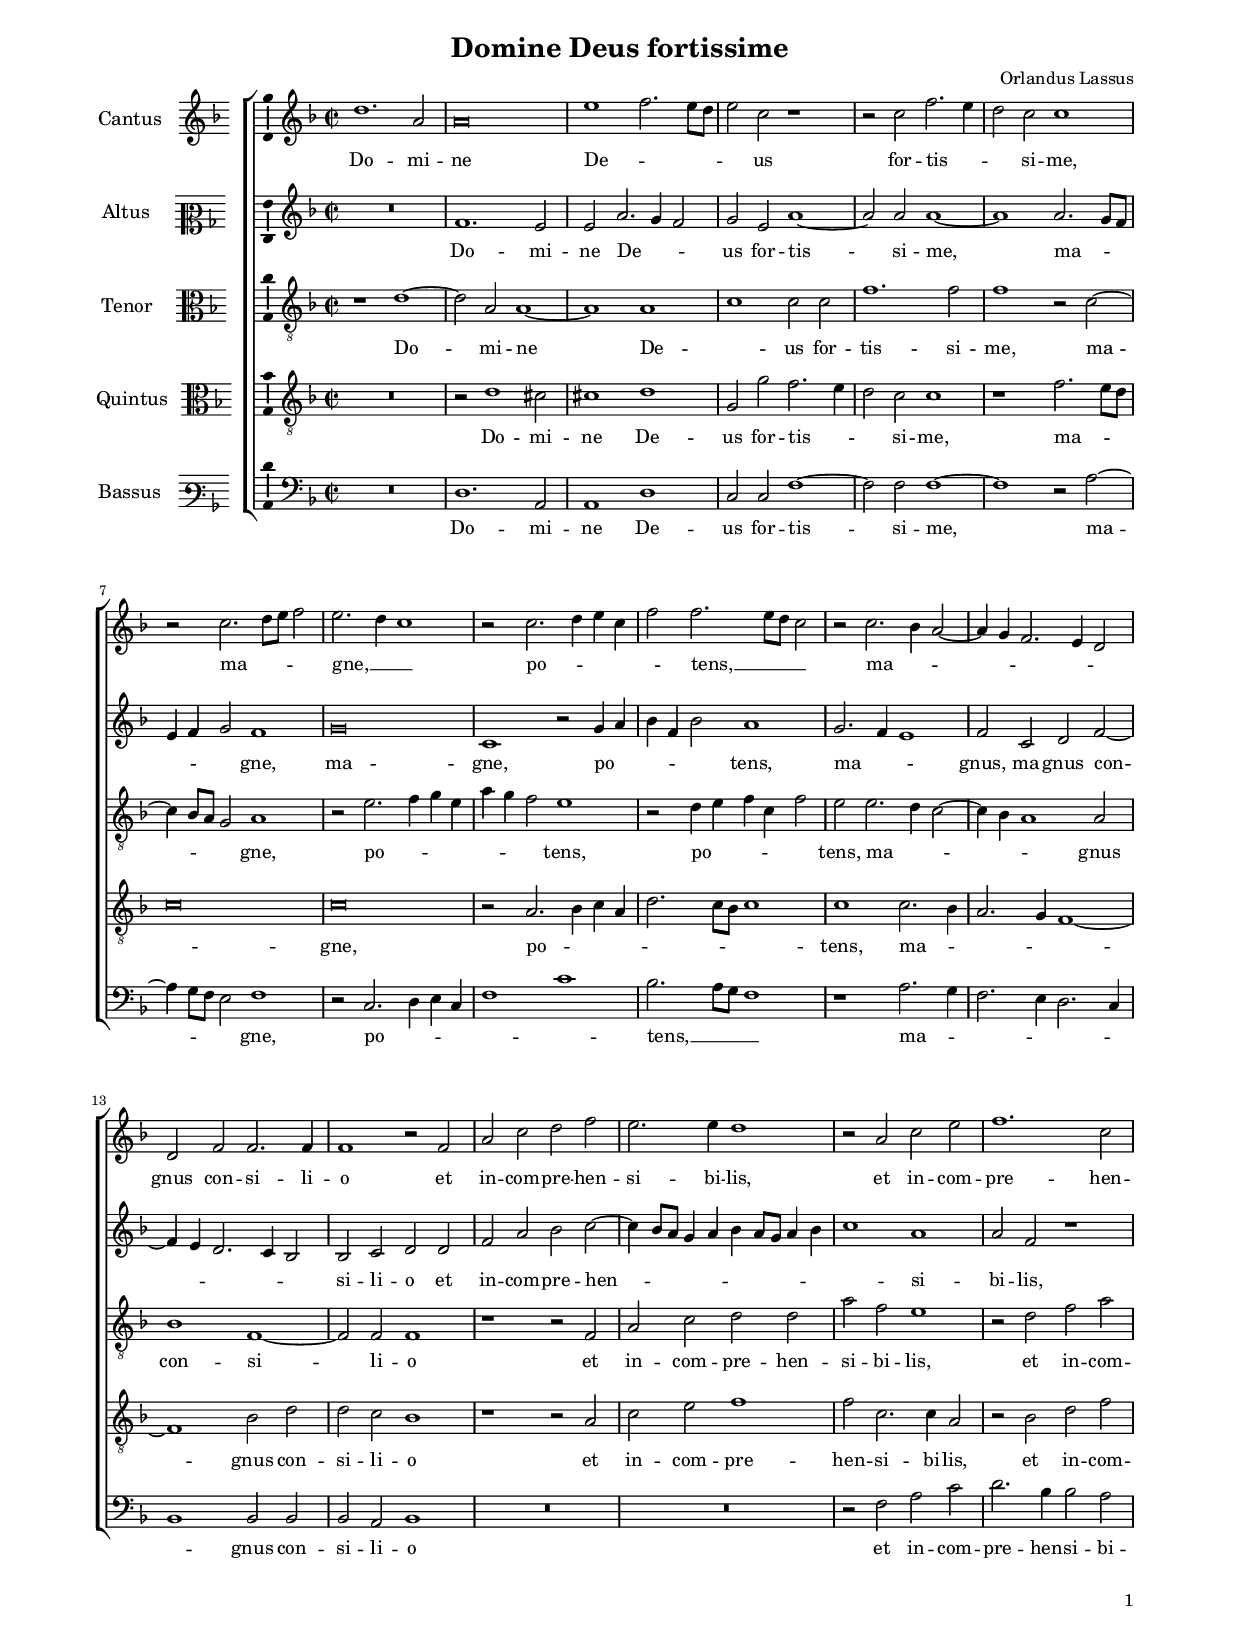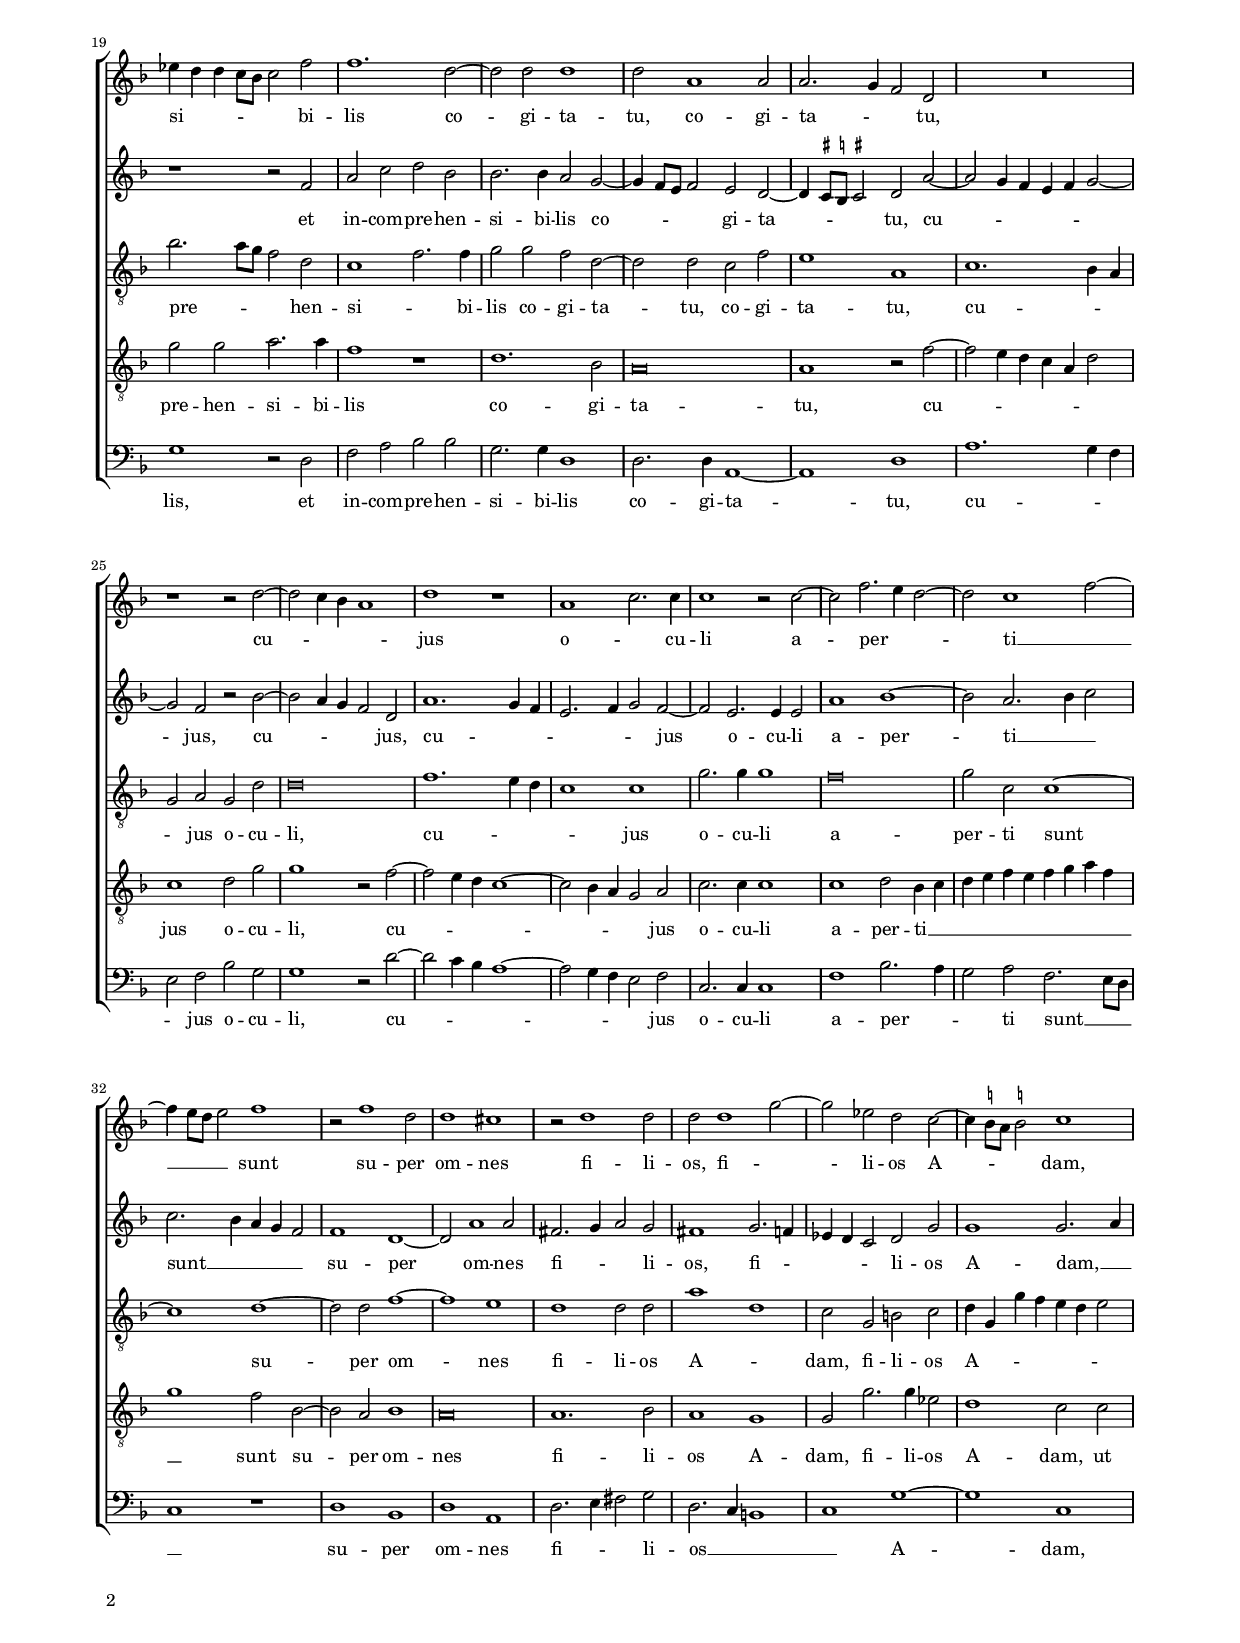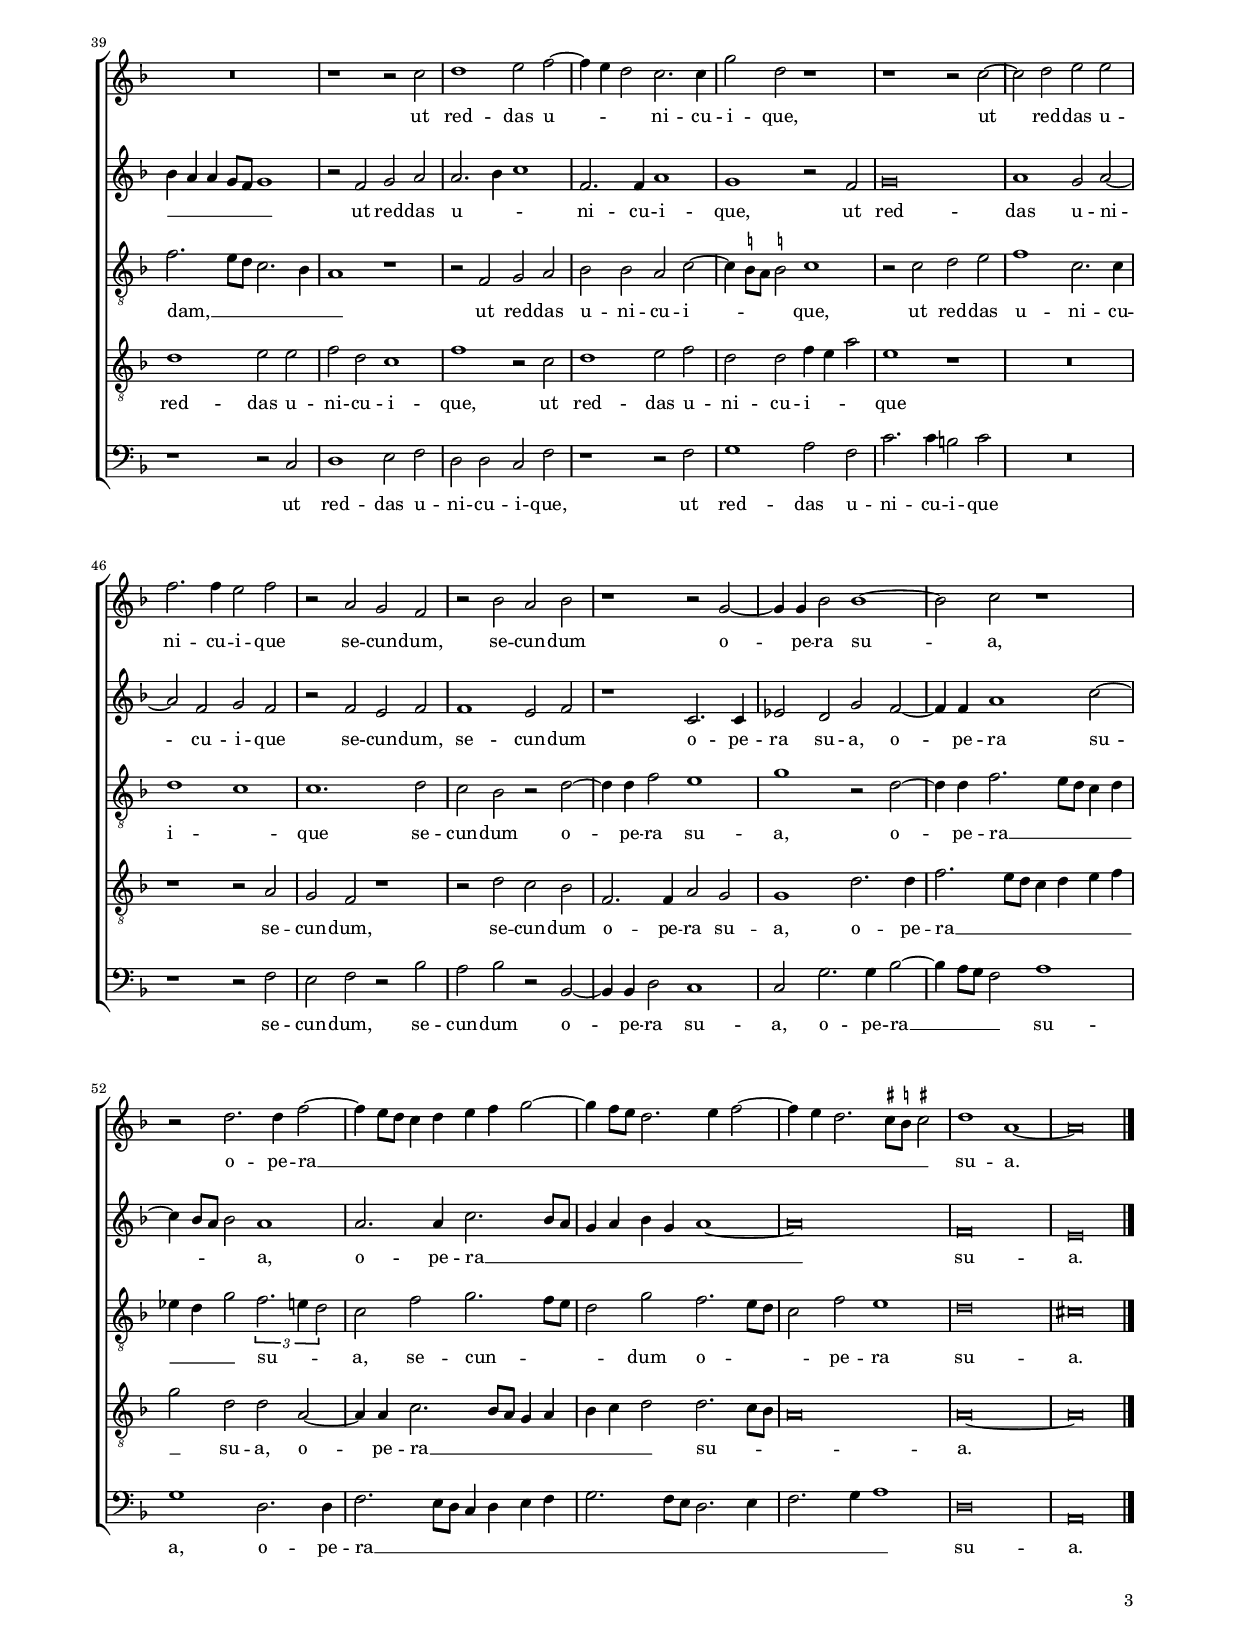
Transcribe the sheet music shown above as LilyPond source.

\header
{
  title="Domine Deus fortissime"
  composer="Orlandus Lassus"
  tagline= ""
}

\version "2.22.1"
\include "deutsch.ly"
#(set-global-staff-size 15)
% #(set-default-paper-size "letter")
#(ly:set-option 'point-and-click #f)


\paper
	{
	top-margin = 1.8 \cm
	bottom-margin = 1.2 \cm
	left-margin = 1.8 \cm
	right-margin = 1.8 \cm
	ragged-bottom = ##f
	ragged-last-bottom = ##f
	print-page-number = ##f
	system-system-spacing = #'((basic-distance . 17) (minimum-distance . 14) (padding . 7) (strechability . 150))
    oddFooterMarkup=\markup   \fill-line { "" \fromproperty #'page:page-number-string }
    evenFooterMarkup=\markup  \fill-line { \fromproperty #'page:page-number-string "" }
    last-bottom-spacing = #'((basic-distance . 12) (minimum-distance . 7) (padding . 4))
    systems-per-page = 3
    page-count = 3
%	min-systems-per-page = 3
%	print-all-headers = ##t
%	print-first-page-number = ##t
%	first-page-number = 1
	}

	
global = {
	\key f \major
	\time 2/2 \set Score.measureLength = #(ly:make-moment 2/1)
    \set Score.tempoHideNote = ##t
    \tempo 2 = 90
    \skip 1*2*57 \bar "|."
	}

	ficta = { \once \set suggestAccidentals = ##t }

	forget = #(define-music-function (music) (ly:music?) #{
		\accidentalStyle forget
		$music
		\accidentalStyle default
		#})


incipitcantus = \markup { \score {
	{
	\set Staff.instrumentName = \markup { \fontsize #1 "Cantus" }
	\key f \major
	\clef violin
	s4 \bar ""
	}
	\layout  {
	raggedright = ##t
	indent = 1.6 \cm
	line-width = 2.2\cm
	\context { \Staff \remove Time_signature_engraver }
	\override Staff.Clef.Y-extent = #'(0 . 0)
	}} \hspace #1 }

      
incipitaltus = \markup { \score {
	{
	\set Staff.instrumentName = \markup { \fontsize #1 "Altus" }
	\key f \major
	\clef mezzosoprano
	s4 \bar ""
	}
	\layout  {
	raggedright = ##t
	indent = 1.6 \cm
	line-width = 2.2\cm
	\context { \Staff \remove Time_signature_engraver }
	\override Staff.Clef.Y-extent = #'(0 . 0)
	}} \hspace #1 }


incipittenor = \markup { \score {
	{
	\set Staff.instrumentName = \markup { \fontsize #1 "Tenor" }
	\key f \major
	\clef alto
	s4 \bar ""
	}
	\layout  {
	raggedright = ##t
	indent = 1.6 \cm
	line-width = 2.2\cm
	\context { \Staff \remove Time_signature_engraver }
	\override Staff.Clef.Y-extent = #'(0 . 0)
	}} \hspace #1 }
      
      
incipitquintus = \markup { \score {
	{
	\set Staff.instrumentName = \markup { \fontsize #1 "Quintus" }
	\key f \major
	\clef alto
	s4 \bar ""
	}
	\layout  {
	raggedright = ##t
	indent = 1.6 \cm
	line-width = 2.2\cm
	\context { \Staff \remove Time_signature_engraver }
	\override Staff.Clef.Y-extent = #'(0 . 0)
	}} \hspace #1 }
      
      
incipitbassus = \markup { \score {
	{
	\set Staff.instrumentName = \markup { \fontsize #1 "Bassus" }
	\key f \major
	\clef varbaritone
	s4 \bar ""
	}
	\layout  {
	raggedright = ##t
	indent = 1.6 \cm
	line-width = 2.2\cm
	\context { \Staff \remove Time_signature_engraver }
	\override Staff.Clef.Y-extent = #'(0 . 0)
	}} \hspace #1 }


cantus =  \relative c''
	{
	d1. a2
	a\breve
	e'1 f2. e8 d
	e2 c r1
%5
	r2 c f2. e4 |
	d2 c c1
	r2 c2. d8 e f2
	e2. d4 c1
	r2 c2. d4 e c
%10
	f2 f2. e8 d c2 |
	r2 c2. b4 a2~
	a4 g f2. e4 d2
	d2 f f2. f4
	f1 r2 f
%15
	a2 c d f |
	e2. e4 d1
	r2 a c e
	f1. c2
	es4 d d c8 b c2 f
%20
	f1. d2~ |
	d2 d d1
	d2 a1 a2
	a2. g4 f2 d
	R\breve
%25
	r1 r2 d'~ |
	d2 c4 b a1
	d1 r
	a1 c2. c4
	c1 r2 c~
%30
	c2 f2. e4 d2~ |
	d2 c1 f2~
	f4 e8 d e2 f1
	r2 f1 d2
	d1 cis
%35
	r2 d1 d2 |
	d2 d1 g2~
	g2 es d c~
	c4 \stemDown \ficta h8 a \stemNeutral \ficta h!2 c1
	R\breve
%40
	r1 r2 c |
	d1 e2 f~
	f4 e d2 c2. c4
	g'2 d r1
	r1 r2 c~
%45
	c2 d e e |
	f2. f4 e2 f
	r2 a, g f
	r2 b a b
	r1 r2 g~
%50
	g4 g b2 b1~ |
	b2 c r1
	r2 d2. d4 f2~
	f4 e8 d c4 d e f g2~
	g4 f8 e d2. e4 f2~
%55
	f4 e d2. \ficta cis8 \ficta h \ficta cis!2 |
	d1 a~
	a\breve |
	}


altus =  \relative c'
	{
	R\breve
	f1. e2
	e2 a2. g4 f2
	g2 e a1~
%5
	a2 a a1~ |
	a1 a2. g8 f
	e4 f g2 f1
	g\breve
	c,1 r2 g'4 a
%10
	b4 f b2 a1 |
	g2. f4 e1
	f2 c d f~
	f4 e d2. c4 b2
	b2 c d d
%15
	f2 a b c~ |
	c4 b8 a g4 a b a8 g a4 b
	c1 a
	a2 f r1
	r1 r2 f
%20
	a2 c d b |
	b2. b4 a2 g~
	g4 f8 e f2 e d~
	d4 \ficta cis8 \ficta h \ficta cis!2 d a'~
	a2 g4 f e f g2~
%25
	g2 f r b~ |
	b2 a4 g f2 d
	a'1. g4 f
	e2. f4 g2 f~
	f2 e2. e4 e2
%30
	a1 b~ |
	b2 a2. b4 c2
	c2. b4 a g f2
	f1 d~
	d2 a'1 a2
%35
	fis2. g4 a2 g |
	fis1 g2. f4
	es4 d c2 d g
	g1 g2. a4
	b4 a a g8 f g1
%40
	r2 f g a |
	a2. b4 c1
	f,2. f4 a1
	g1 r2 f
	g\breve
%45
	a1 g2 a~ |
	a2 f g f
	r2 f e f
	f1 e2 f
	r1 c2. c4
%50
	es2 d g f~ |
	f4 f a1 c2~
	c4 b8 a b2 a1
	a2. a4 c2. b8 a
	g4 a b g a1~
%55
	a\breve |
	f\breve
	e\breve |
	}


tenor =  \relative c'
	{
	r1 d~
	d2 a a1~
	a1 a
	c1 c2 c
%5
	f1. f2 |
	f1 r2 c~
	c4 b8 a g2 a1
	r2 e'2. f4 g e
	a4 g f2 e1
%10
	r2 d4 e f c f2 |
	e2 e2. d4 c2~
	c4 b a1 a2
	b1 f~
	f2 f f1
%15
	r1 r2 f |
	a2 c d d
	a'2 f e1
	r2 d f a
	b2. a8 g f2 d
%20
	c1 f2. f4 |
	g2 g f d~
	d2 d c f
	e1 a,
	c1. b4 a
%25
	g2 a g d' |
	d\breve
	f1. e4 d
	c1 c
	g'2. g4 g1
%30
	f\breve |
	g2 c, c1~
	c1 d~
	d2 d f1~
	f1 e
%35
	d1 d2 d |
	a'1 d,
	c2 g h c
	d4 g, g' f e d e2
	f2. e8 d c2. b4
%40
	a1 r |
	r2 f g a
	b2 b a c~
	c4 \stemDown \ficta h8 a \stemNeutral \ficta h!2 c1
	r2 c d e
%45
	f1 c2. c4 |
	d1 c
	c1. d2
	c2 b r d~
	d4 d f2 e1
%50
	g1 r2 d~ |
	d4 d f2. e8 d c4 d
        es4 d g2 \tuplet 3/2 { f2. e4 d2 }
	c2 f g2. f8 e
	d2 g f2. e8 d
%55
	c2 f e1 |
	d\breve
	cis\breve |
	}


quintus  =  \relative c'
	{
	R\breve
	r2 d1 cis2
	cis1 d
	g,2 g' f2. e4
%5
	d2 c c1 |
	r1 f2. e8 d
	c\breve
	c\breve
	r2 a2. b4 c a 
%10
	d2. c8 b c1 |
	c1 c2. b4
	a2. g4 f1~
	f1 b2 d
	d2 c b1
%15
	r1 r2 a |
	c2 e f1
	f2 c2. c4 a2
	r2 b d f
	g2 g a2. a4
%20
	f1 r |
	d1. b2
	a\breve
	a1 r2 f'~
	f2 e4 d c a d2
%25
	c1 d2 g |
	g1 r2 f~
	f2 e4 d c1~
	c2 b4 a g2 a
	c2. c4 c1
%30
	c1 d2 b4 c |
	d4 e f e f g a f
	g1 f2 b,~
	b2 a b1
	a\breve
%35
	a1. b2 |
	a1 g
	g2 g'2. g4 es2
	d1 c2 c
	d1 e2 e
%40
	f2 d c1 |
	f1 r2 c
	d1 e2 f
	d2 d f4 e a2
	e1 r
%45
	R\breve |
	r1 r2 a,
	g2 f r1
	r2 d' c b
	f2. f4 a2 g
%50
	g1 d'2. d4 |
	f2. e8 d c4 d e f
	g2 d d a~
	a4 a c2. b8 a g4 a
	b4 c d2 d2. c8 b
%55
	a\breve
	a\breve~
	a\breve |
	}


bassus  =  \relative c
	{
	R\breve
	d1. a2
	a1 d
	c2 c f1~
%5
	f2 f f1~ |
	f1 r2 a~
	a4 g8 f e2 f1
	r2 c2. d4 e c
	f1 c'
%10
	b2. a8 g f1 |
	r1 a2. g4
	f2. e4 d2. c4
	b1 b2 b
	b2 a b1
%15
	R\breve |
	R\breve
	r2 f' a c
	d2. b4 b2 a
	g1 r2 d
%20
	f2 a b b |
	g2. g4 d1
	d2. d4 a1~
	a1 d
	a'1. g4 f
%25
	e2 f b g |
	g1 r2 d'~
	d2 c4 b a1~
	a2 g4 f e2 f
	c2. c4 c1
%30
	f1 b2. a4 |
	g2 a f2. e8 d
	c1 r
	d1 b
	d1 a
%35
	d2. e4 fis2 g |
	d2. c4 h1
	c1 g'~
	g1 c,
	r1 r2 c
%40
	d1 e2 f |
	d2 d c f
	r1 r2 f
	g1 a2 f
	c'2. c4 h2 c
%45
	R\breve |
	r1 r2 f,
	e2 f r b
	a2 b r b,~
	b4 b d2 c1
%50
	c2 g'2. g4 b2~ |
	b4 a8 g f2 a1
	g1 d2. d4
	f2. e8 d c4 d e f
	g2. f8 e d2. e4
%55
	f2. g4 a1 |
	d,\breve
	a\breve |
	}


lyricscantus = \lyricmode {
	Do -- mi -- ne De -- _ _ _ _ us for -- tis -- _ _ si -- me,
        ma -- _ _ _ gne, __ _ _ po -- _ _ _ _ tens, __ _ _ _
        ma -- _ _ _ _ _ _ gnus con -- si -- li -- o
        et in -- com -- pre -- hen -- si -- bi -- lis,
        et in -- com -- pre -- hen -- si -- _ _ _ _ _ bi -- lis
        co -- gi -- ta -- tu,
        co -- gi -- ta -- _ _ tu,
        cu -- _ _ _ jus o -- _ cu -- li
        a -- per -- _ _ ti __ _ _ _ _ sunt
        su -- per om -- nes
        fi -- li -- os,
        fi -- _ li -- os A -- _ _ _ dam,
        ut red -- das u -- _ _ ni -- cu -- i -- que,
        ut red -- das u -- ni -- cu -- i -- que
        se -- cun -- dum,
        se -- cun -- dum o -- pe -- ra su -- a,
        o -- pe -- ra __ _ _ _ _ _ _ _ _ _ _ _ _ _ _ _ _ _ su -- a.
	}


lyricsaltus = \lyricmode {
	Do -- mi -- ne De -- _ _ us for -- tis -- si -- me,
        ma -- _ _ _ _ _ gne, 
        ma -- gne,
        po -- _ _ _ _ tens,
        ma -- _ _ gnus,
        ma -- gnus con -- _ _ _ _ si -- li -- o
        et in -- com -- pre -- hen -- _ _ _ _ _ _ _ _ _ _ si -- bi -- lis,
        et in -- com -- pre -- hen -- si -- bi -- lis
        co -- _ _ _ gi -- ta -- _ _ _ tu,
        cu -- _ _ _ _ _ jus,
        cu -- _ _ _ jus,
        cu -- _ _ _ _ _ jus o -- cu -- li
        a -- per -- ti __ _ _ sunt __ _ _ _ _
        su -- per om -- nes
        fi -- _ _ li -- os,
        fi -- _ _ _ _ li -- os A -- dam, __ _ _ _ _ _ _ _
        ut red -- das u -- _ _ ni -- cu -- i -- que,
        ut red -- das u -- ni -- cu -- i -- que
        se -- cun -- dum,
        se -- cun -- dum o -- pe -- ra su -- a,
        o -- pe -- ra su -- _ _ _ a,
        o -- pe -- ra __ _ _ _ _ _ _ _ su -- a.
	}


lyricstenor = \lyricmode {
	Do -- mi -- ne De -- _ us for -- tis -- si -- me,
        ma -- _ _ _ gne, po -- _ _ _ _ _ _ tens,
        po -- _ _ _ _ tens,
        ma -- _ _ _ _ gnus con -- si -- li -- o
        et in -- com -- pre -- hen -- si -- bi -- lis,
        et in -- com -- pre -- _ _ _ hen -- si -- _ bi -- lis
        co -- gi -- ta -- tu,
        co -- gi -- ta -- tu,
        cu -- _ _ _ jus o -- cu -- li,
        cu -- _ _ _ jus o -- cu -- li
        a -- per -- ti sunt
        su -- per om -- nes
        fi -- li -- os A -- _ dam,
        fi -- li -- os A -- _ _ _ _ _ _ dam, __ _ _ _ _ _
        ut red -- das u -- ni -- cu -- i -- _ _ _ que,
        ut red -- das u -- ni -- cu -- i -- _ que
        se -- cun -- dum o -- pe -- ra su -- a,
        o -- pe -- ra __ _ _ _ _ _ _ _ su -- _ _ a,
        se -- cun -- _ _ _ dum o -- _ _ _ pe -- ra su -- a.
	}


lyricsquintus = \lyricmode {
	Do -- mi -- ne De -- us for -- tis -- _ _ si -- me,
        ma -- _ _ _ gne, po -- _ _ _ _ _ _ _ tens,
        ma -- _ _ _ _ gnus con -- si -- li -- o
        et in -- com -- pre -- hen -- si -- bi -- lis,
        et in -- com -- pre -- hen -- si -- bi -- lis
        co -- gi -- ta -- tu,
        cu -- _ _ _ _ _ jus o -- cu -- li,
        cu -- _ _ _ _ _ _ jus o -- cu -- li
        a -- per -- ti __ _ _ _ _ _ _ _ _ _ _ sunt
        su -- per om -- nes
        fi -- li -- os A -- dam,
        fi -- li -- os A -- dam,
        ut red -- das u -- ni -- cu -- i -- que,
        ut red -- das u -- ni -- cu -- i -- _ _ que
        se -- cun -- dum,
        se -- cun -- dum o -- pe -- ra su -- a,
        o -- pe -- ra __ _ _ _ _ _ _ _ su -- a,
        o -- pe -- ra __ _ _ _ _ _ _ _ su -- _ _ _ a.
	}


lyricsbassus = \lyricmode {
	Do -- mi -- ne De -- us for -- tis -- si -- me,
        ma -- _ _ _ gne, po -- _ _ _ _ _ tens, __ _ _ _
        ma -- _ _ _ _ _ _ gnus con -- si -- li -- o
        et in -- com -- pre -- hen -- si -- bi -- lis,
        et in -- com -- pre -- hen -- si -- bi -- lis
        co -- gi -- ta -- tu,
        cu -- _ _ _ jus o -- cu -- li,
        cu -- _ _ _ _ _ _ jus o -- cu -- li
        a -- per -- _ _ ti sunt __ _ _ _
        su -- per om -- nes
        fi -- _ _ li -- os __ _ _ _ A -- dam,
        ut red -- das u -- ni -- cu -- i -- que,
        ut red -- das u -- ni -- cu -- i -- que
        se -- cun -- dum,
        se -- cun -- dum o -- pe -- ra su -- a,
        o -- pe -- ra __ _ _ _ su -- a,
        o -- pe -- ra __ _ _ _ _ _ _ _ _ _ _ _ _ _ _ su -- a.
	}


\score
{  
    \transpose c c {
	\new ChoirStaff \with { \override StaffGrouper.staff-staff-spacing.basic-distance = #12 }
	<<

	\new Staff << \global
	\new Voice="v1" {
		\set Staff.instrumentName=\incipitcantus
%		\set Staff.instrumentName= "S"
		\set Staff.midiInstrument = "reed organ"
		\clef violin
		\cantus }
	\new Lyrics \lyricsto "v1" {\lyricscantus }
	>>


	\new Staff << \global
	\new Voice="v2" {
		\set Staff.instrumentName=\incipitaltus
%		\set Staff.instrumentName= "A"
		\set Staff.midiInstrument = "reed organ"
        \clef violin % "G_8"
		\altus}
	\new Lyrics \lyricsto "v2" {\lyricsaltus }
	>>


	\new Staff << \global
	\new Voice="v3" {
		\set Staff.instrumentName=\incipittenor
%		\set Staff.instrumentName= "T"
		\set Staff.midiInstrument = "reed organ"
		\clef "G_8"
		\tenor }
	\new Lyrics \lyricsto "v3" {\lyricstenor }
	>>


	\new Staff << \global
	\new Voice="v5" {
		\set Staff.instrumentName=\incipitquintus
%		\set Staff.instrumentName= "Q"
		\set Staff.midiInstrument = "reed organ"
		\clef "G_8"
		\quintus}
	\new Lyrics \lyricsto "v5" {\lyricsquintus }
	>>


	\new Staff << \global
	\new Voice="v4" {
		\set Staff.instrumentName=\incipitbassus
%		\set Staff.instrumentName= "B"
		\set Staff.midiInstrument = "reed organ"
		\clef bass 
		\bassus }
	\new Lyrics \lyricsto "v4" {\lyricsbassus}
	>>

	>>
	} % transpose

	\layout
	{
	indent = 2.5\cm
	\context { \Lyrics \override VerticalAxisGroup.nonstaff-relatedstaff-spacing.padding = #1.4 }
%	\context { \Lyrics \override LyricText.font-size = #1 }
	\context { \Staff \override TimeSignature.break-visibility = #end-of-line-invisible }
	\context { \Staff \consists "Ambitus_engraver" }
	\context { \Score \override BarNumber.padding = #2 }
	\context { \Voice \override NoteHead.style = #'baroque }
	}

\midi
	{
	}

}


% EOF
